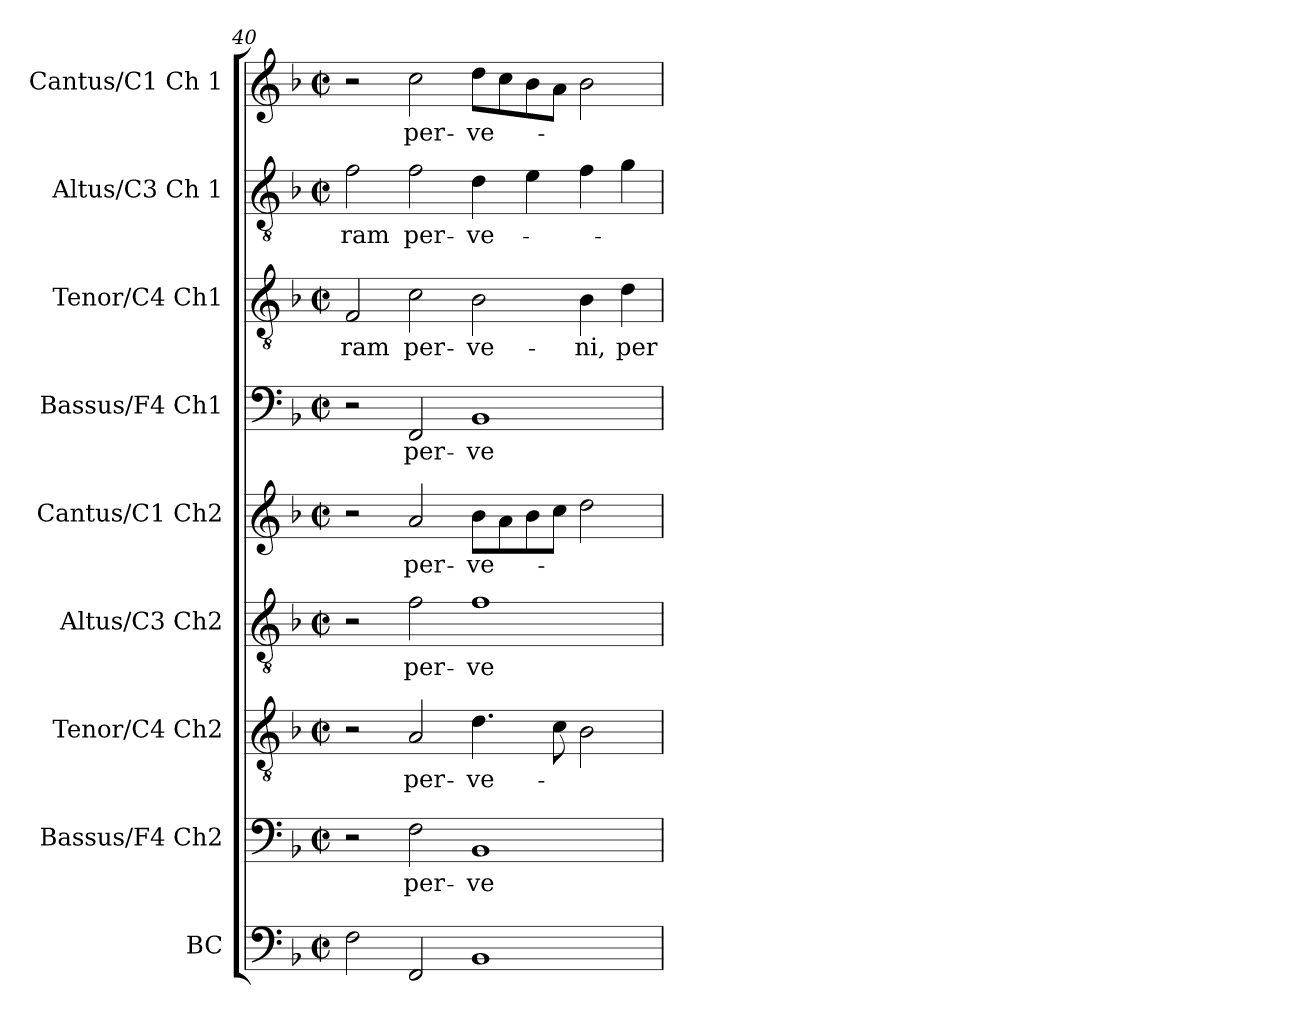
**kern	**kern	**text	**kern	**text	**kern	**text	**kern	**text	**kern	**text	**kern	**text	**kern	**text	**kern	**text
*part9	*part8	*part8	*part7	*part7	*part6	*part6	*part5	*part5	*part4	*part4	*part3	*part3	*part2	*part2	*part1	*part1
*staff9	*staff8	*staff8	*staff7	*staff7	*staff6	*staff6	*staff5	*staff5	*staff4	*staff4	*staff3	*staff3	*staff2	*staff2	*staff1	*staff1
*I"BC	*I"Bassus/F4  Ch2	*	*I"Tenor/C4  Ch2	*	*I"Altus/C3  Ch2	*	*I"Cantus/C1  Ch2	*	*I"Bassus/F4  Ch1	*	*I"Tenor/C4  Ch1	*	*I"Altus/C3  Ch 1	*	*I"Cantus/C1  Ch 1	*
*	*I'Ch	*	*I'Ch	*	*I'Ch	*	*I'Ch	*	*I'Ch	*	*I'Ch	*	*I'Ch	*	*I'Ch	*
*clefF4	*clefF4	*	*clefGv2	*	*clefGv2	*	*clefG2	*	*clefF4	*	*clefGv2	*	*clefGv2	*	*clefG2	*
*k[b-]	*k[b-]	*	*k[b-]	*	*k[b-]	*	*k[b-]	*	*k[b-]	*	*k[b-]	*	*k[b-]	*	*k[b-]	*
*F:	*F:	*	*F:	*	*F:	*	*F:	*	*F:	*	*F:	*	*F:	*	*F:	*
*M2/2	*M2/2	*	*M2/2	*	*M2/2	*	*M2/2	*	*M2/2	*	*M2/2	*	*M2/2	*	*M2/2	*
*met(c|)	*met(c|)	*	*met(c|)	*	*met(c|)	*	*met(c|)	*	*met(c|)	*	*met(c|)	*	*met(c|)	*	*met(c|)	*
=40	=40	=40	=40	=40	=40	=40	=40	=40	=40	=40	=40	=40	=40	=40	=40	=40
!	!	!	!	!	!	!	!	!	!	!	!	!LO:LY:b:cj	!	!LO:LY:b:cj	!	!
2F\	2r	.	2r	.	2r	.	2r	.	2r	.	2F/	-ram	2f\	-ram	2r	.
!	!	!LO:LY:b:cj	!	!LO:LY:b:cj	!	!LO:LY:b:cj	!	!LO:LY:b:cj	!	!LO:LY:b:cj	!	!LO:LY:b:cj	!	!LO:LY:b:cj	!	!LO:LY:b:cj
2FF/	2F\	per-	2A/	per-	2f\	per-	2a/	per-	2FF/	per-	2c\	per-	2f\	per-	2cc\	per-
!	!	!LO:LY:b:cj	!	!LO:LY:b:cj	!	!LO:LY:b:cj	!	!LO:LY:b:cj	!	!LO:LY:b:cj	!	!LO:LY:b:cj	!	!LO:LY:b:cj	!	!LO:LY:b:cj
1BB-	1BB-	-ve-	4.d\	-ve-	1f	-ve-	8b-\L	-ve-	1BB-	-ve-	2B-\	-ve-	4d\	-ve-	8dd\L	-ve-
.	.	.	.	.	.	.	8a\	.	.	.	.	.	.	.	8cc\	.
.	.	.	.	.	.	.	8b-\	.	.	.	.	.	4e\	.	8b-\	.
.	.	.	8c\	.	.	.	8cc\J	.	.	.	.	.	.	.	8a\J	.
!	!	!	!	!	!	!	!	!	!	!	!	!LO:LY:b:cj	!	!	!	!
.	.	.	2B-\	.	.	.	2dd\	.	.	.	4B-\	-ni,	4f\	.	2b-\	.
!	!	!	!	!	!	!	!	!	!	!	!	!LO:LY:b:cj	!	!	!	!
.	.	.	.	.	.	.	.	.	.	.	4d\	per-	4g\	.	.	.
=	=	=	=	=	=	=	=	=	=	=	=	=	=	=	=	=
*-	*-	*-	*-	*-	*-	*-	*-	*-	*-	*-	*-	*-	*-	*-	*-	*-
